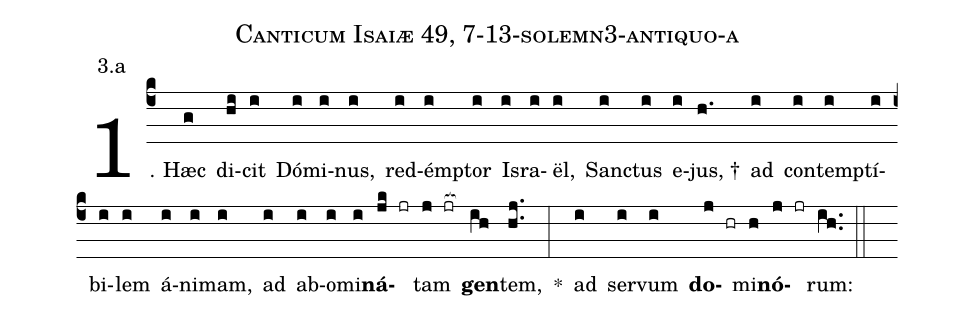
name: Canticum Isaiæ 49, 7-13-solemn3-antiquo-a;
annotation: 3.a;
%%
(c4)1. Hæc(g) di(hi)cit(i) Dó(i)mi(i)nus,(i) red(i)émp(i)tor(i) Is(i)ra(i)ël,(i) Sanc(i)tus(i) e(i)jus, †(h.) ad(i) con(i)temp(i)tí(i)bi(i)lem(i) á(i)ni(i)mam,(i) ad(i) ab(i)o(i)mi(i)<b>ná</b>(jk jr)tam(j jr[ocb:1{]) <b>gen</b>(ih[ocb:0}])tem,(hj..) *(:) ad(i) ser(i)vum(i) <b>do</b>(j hr)mi(h)<b>nó</b>(j jr)rum:(ih..) (::)
